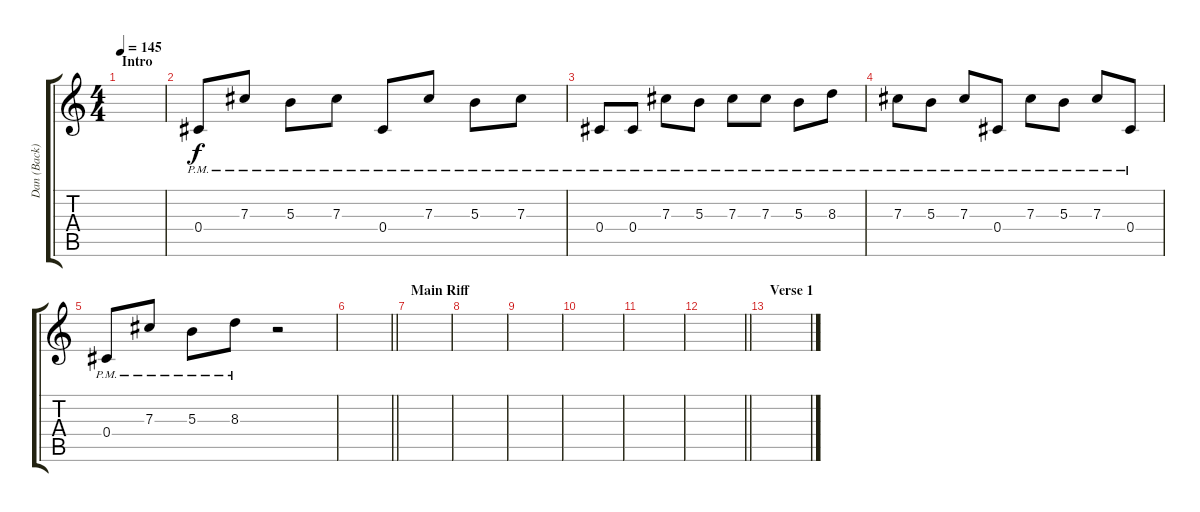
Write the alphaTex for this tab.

\track ("Dan (Back)" "Dan (Back)") {instrument distortionguitar}
\staff {score tabs}
\tuning (Eb4 Bb3 Gb3 Db3 Ab2 Db2) {hide}
\ts (4 4)
\section ("" "Intro")
\tempo 145
\clef g2
\ks c
|
0.4{pm}.8{volume 16} 7.3{pm}.8 5.3{pm}.8 7.3{pm}.8 0.4{pm}.8 7.3{pm}.8 5.3{pm}.8 7.3{pm}.8 |
0.4{pm}.8 0.4{pm}.8 7.3{pm}.8 5.3{pm}.8 7.3{pm}.8 7.3{pm}.8 5.3{pm}.8 8.3{pm}.8 |
7.3{pm}.8 5.3{pm}.8 7.3{pm}.8 0.4{pm}.8 7.3{pm}.8 5.3{pm}.8 7.3{pm}.8 0.4{pm}.8 |
0.4{pm}.8 7.3{pm}.8 5.3{pm}.8 8.3{pm}.8 r.2 |
\barLineRight lightlight
|
\section ("" "Main Riff")
|
|
|
|
|
\barLineRight lightlight
|
\section ("" "Verse 1")
